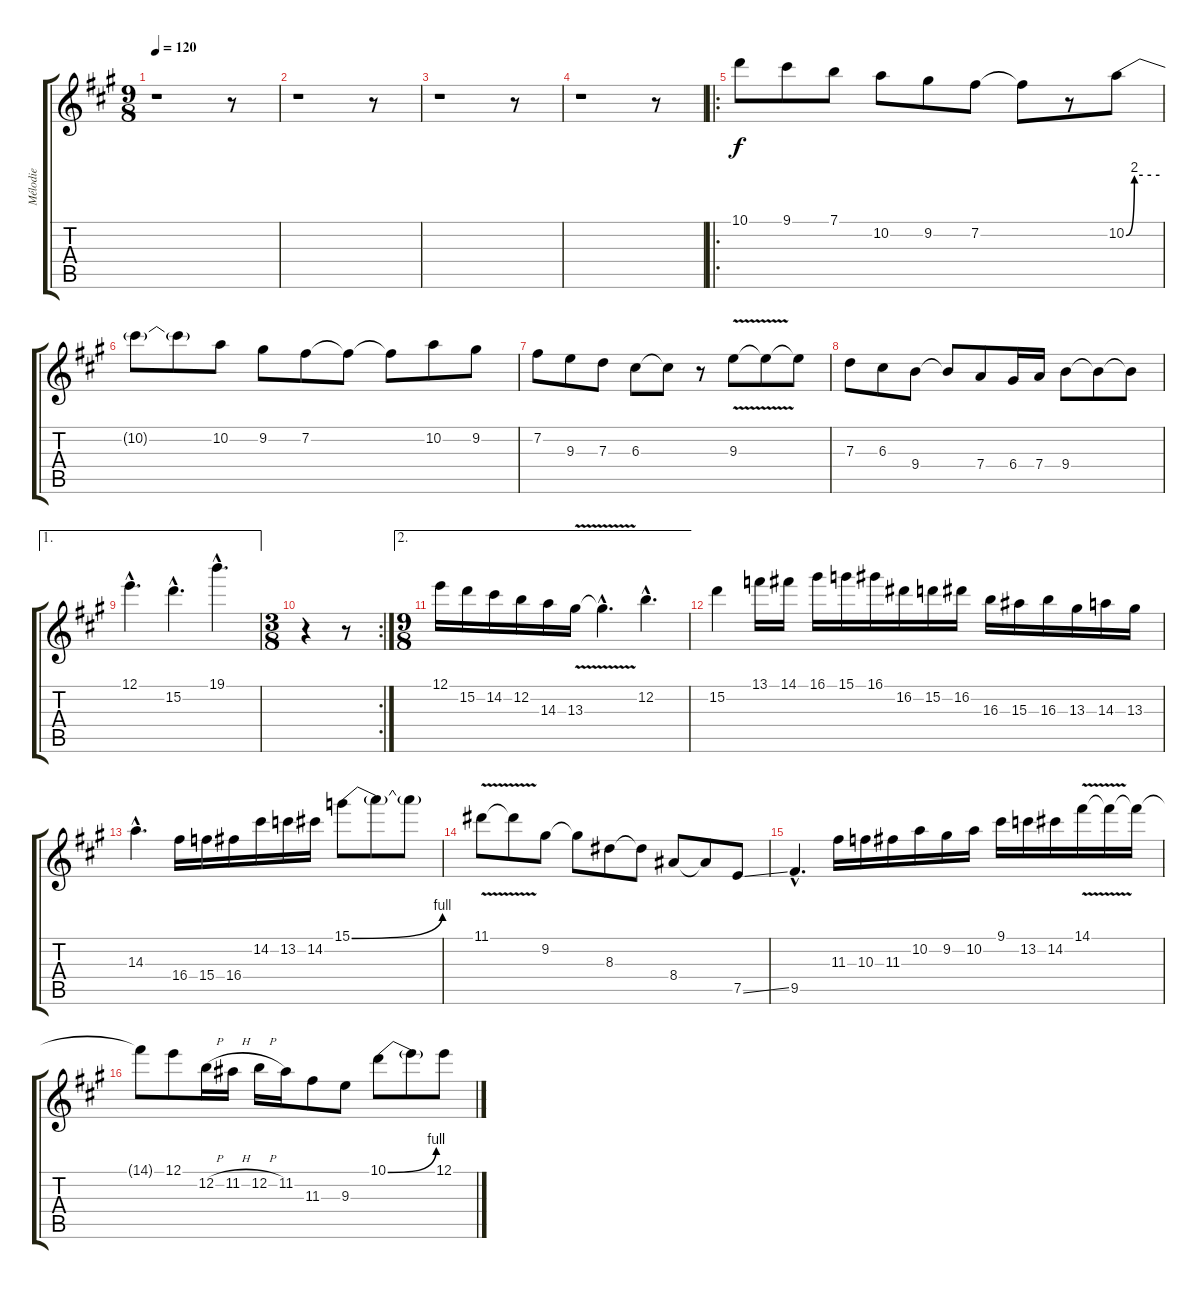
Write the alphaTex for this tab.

\track ("Mélodie" "Mélodie") {instrument distortionguitar}
\staff {score tabs}
\tuning (E4 B3 G3 D3 A2 E2) {hide}
\ts (9 8)
\tempo 120
\clef g2
\ks a
r.1{dy f instrument distortionguitar} r.8 |
r.1 r.8 |
r.1 r.8 |
r.1 r.8 |
\ro
10.1.8 9.1.8 7.1.8 10.2.8 9.2.8 7.2.8 7.2{t}.8 r.8 10.2{be (custom 0 0 15 8 30 8 45 8 60 8)}.8 |
10.2{t}.8 10.2{t}.8 10.2.8 9.2.8 7.2.8 7.2{t}.8 7.2{t}.8 10.2.8 9.2.8 |
7.2.8 9.3.8 7.3.8 6.3.8 6.3{t}.8 r.8 9.3{v}.8 9.3{t}.8 9.3{t}.8 |
7.3.8 6.3.8 9.4.8 9.4{t}.8 7.4.8 6.4.16 7.4.16 9.4.8 9.4{t}.8 9.4{t}.8 |
\ae 1
12.1{hac}.4{d} 15.2{hac}.4{d} 19.1{hac}.4{d} |
\rc 2
\ts (3 8)
r.4 r.8 |
\ae 2
\ts (9 8)
12.1.16 15.2.16 14.2.16 12.2.16 14.3.16 13.3{v}.16 13.3{hac t}.4{d} 12.2{hac}.4{d} |
15.2.4 13.1.16 14.1.16 16.1.16 15.1.16 16.1.16 16.2.16 15.2.16 16.2.16 16.3.16 15.3.16 16.3.16 13.3.16 14.3.16 13.3.16 |
14.3{hac}.4{d} 16.4.16 15.4.16 16.4.16 14.2.16 13.2.16 14.2.16 15.1{be (bend 0 0 60 4)}.8 15.1{t}.8 15.1{t}.8 |
11.1{v}.8 11.1{t}.8 9.2.8 9.2{t}.8 8.3.8 8.3{t}.8 8.4.8 8.4{t}.8 7.5{ss}.8 |
9.5{hac}.4{d} 11.3.16 10.3.16 11.3.16 10.2.16 9.2.16 10.2.16 9.1.16 13.2.16 14.2.16 14.1{v}.16 14.1{t}.16 14.1{t}.16 |
14.1{t}.8 12.1.8 12.2{h}.16 11.2{h}.16 12.2{h}.16 11.2.16 11.3.8 9.3.8 10.1{be (bend 0 0 60 4)}.8 10.1{t}.8 12.1.8
